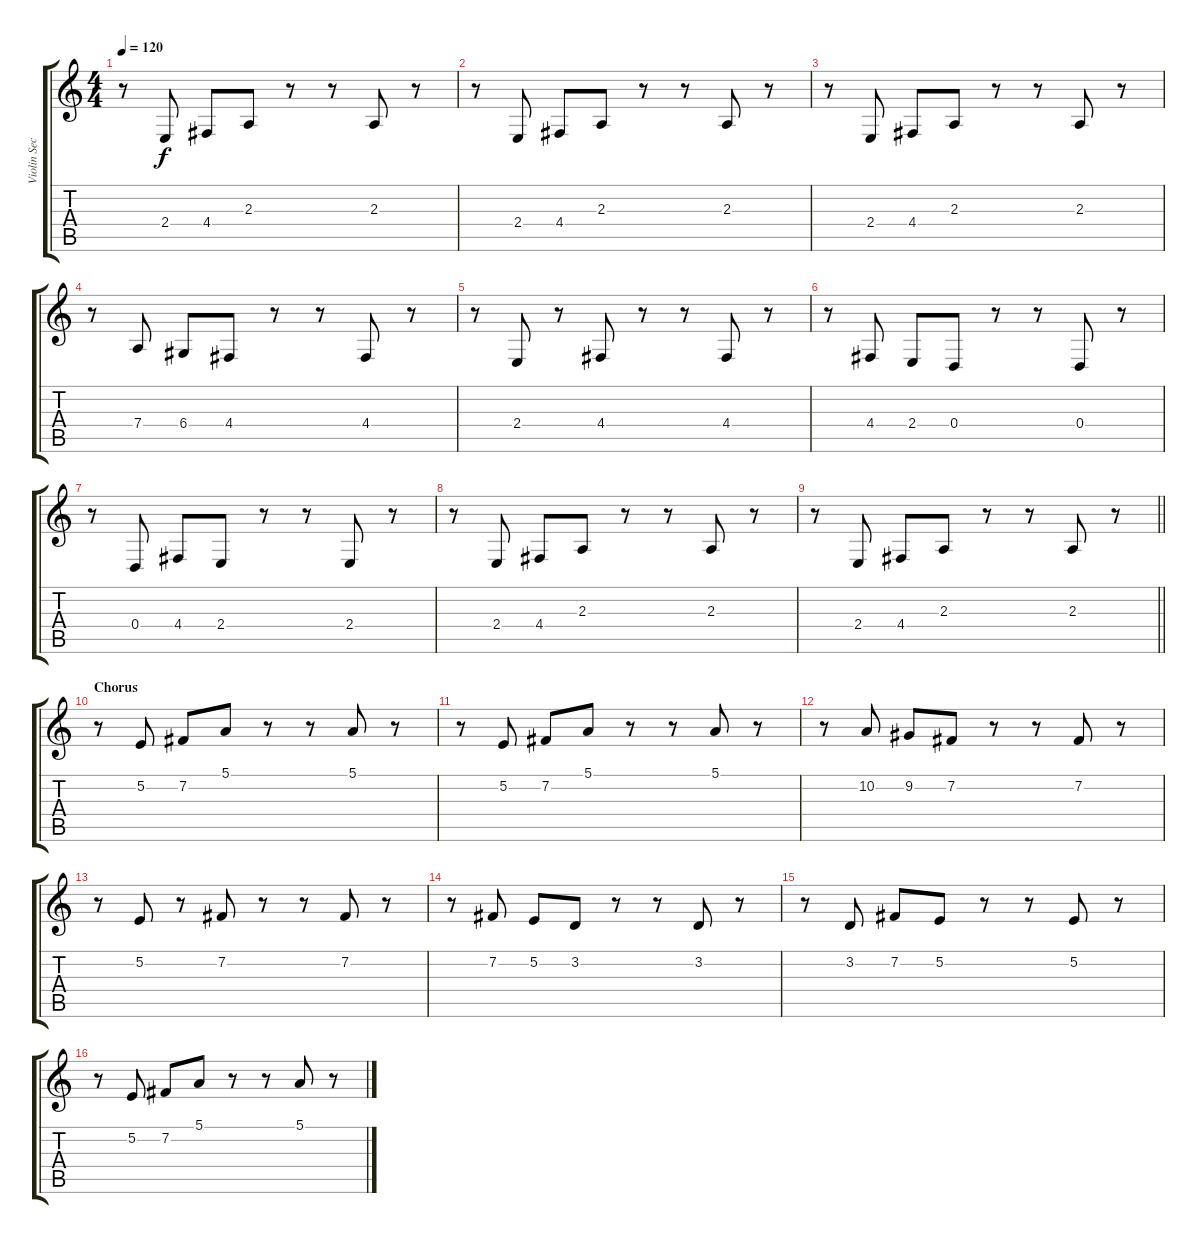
\track ("Violin Section" "Violin Sec") {instrument tremolostrings}
\staff {score tabs}
\tuning (E4 B3 G3 D3 A2 E2) {hide}
\ts (4 4)
\tempo 120
\clef g2
\ks c
r.8{dy f} 2.4.8 4.4.8 2.3.8 r.8 r.8 2.3.8 r.8 |
r.8 2.4.8 4.4.8 2.3.8 r.8 r.8 2.3.8 r.8 |
r.8 2.4.8 4.4.8 2.3.8 r.8 r.8 2.3.8 r.8 |
r.8 7.4.8 6.4.8 4.4.8 r.8 r.8 4.4.8 r.8 |
r.8 2.4.8 r.8 4.4.8 r.8 r.8 4.4.8 r.8 |
r.8 4.4.8 2.4.8 0.4.8 r.8 r.8 0.4.8 r.8 |
r.8 0.4.8 4.4.8 2.4.8 r.8 r.8 2.4.8 r.8 |
r.8 2.4.8 4.4.8 2.3.8 r.8 r.8 2.3.8 r.8 |
\barLineRight lightlight
r.8 2.4.8 4.4.8 2.3.8 r.8 r.8 2.3.8 r.8 |
\section ("" "Chorus")
r.8 5.2.8{volume 12 instrument tremolostrings} 7.2.8 5.1.8 r.8 r.8 5.1.8 r.8 |
r.8 5.2.8 7.2.8 5.1.8 r.8 r.8 5.1.8 r.8 |
r.8 10.2.8 9.2.8 7.2.8 r.8 r.8 7.2.8 r.8 |
r.8 5.2.8 r.8 7.2.8 r.8 r.8 7.2.8 r.8 |
r.8 7.2.8 5.2.8 3.2.8 r.8 r.8 3.2.8 r.8 |
r.8 3.2.8 7.2.8 5.2.8 r.8 r.8 5.2.8 r.8 |
r.8 5.2.8 7.2.8 5.1.8 r.8 r.8 5.1.8 r.8
